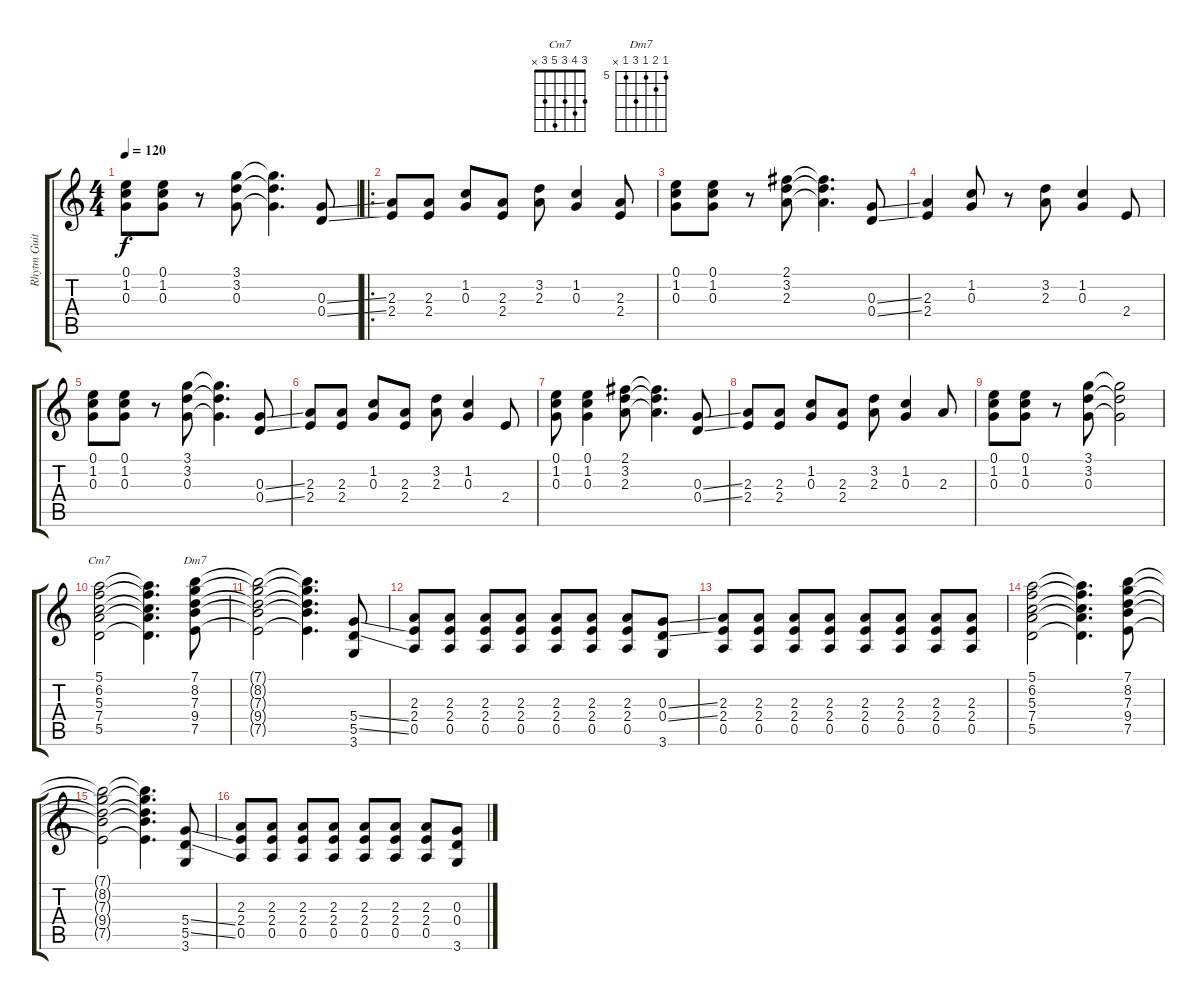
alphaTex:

\track ("Rhytm Guitar 2" "Rhytm Guit") {instrument overdrivenguitar}
\staff {score tabs}
\tuning (E4 B3 G3 D3 A2 E2) {hide}
\chord ("Cm7" 3 4 3 5 3 x)
\chord ("Dm7" 5 6 5 7 5 x) {firstfret 5}
\ts (4 4)
\tempo 120
\clef g2
\ks c
(0.1 1.2 0.3).8{dy f} (0.1 1.2 0.3).8 r.8 (3.1 3.2 0.3).8 (3.1{t} 3.2{t} 0.3{t}).4{d} (0.3{ss} 0.4{ss}).8 |
\ro
(2.3 2.4).8 (2.3 2.4).8 (1.2 0.3).8 (2.3 2.4).8 (3.2 2.3).8 (1.2 0.3).4 (2.3 2.4).8 |
(0.1 1.2 0.3).8 (0.1 1.2 0.3).8 r.8 (2.1 3.2 2.3).8 (2.1{t} 3.2{t} 2.3{t}).4{d} (0.3{ss} 0.4{ss}).8 |
(2.3 2.4).4 (1.2 0.3).8 r.8 (3.2 2.3).8 (1.2 0.3).4 2.4.8 |
(0.1 1.2 0.3).8 (0.1 1.2 0.3).8 r.8 (3.1 3.2 0.3).8 (3.1{t} 3.2{t} 0.3{t}).4{d} (0.3{ss} 0.4{ss}).8 |
(2.3 2.4).8 (2.3 2.4).8 (1.2 0.3).8 (2.3 2.4).8 (3.2 2.3).8 (1.2 0.3).4 2.4.8 |
(0.1 1.2 0.3).8 (0.1 1.2 0.3).4 (2.1 3.2 2.3).8 (2.1{t} 3.2{t} 2.3{t}).4{d} (0.3{ss} 0.4{ss}).8 |
(2.3 2.4).8 (2.3 2.4).8 (1.2 0.3).8 (2.3 2.4).8 (3.2 2.3).8 (1.2 0.3).4 2.3.8 |
(0.1 1.2 0.3).8 (0.1 1.2 0.3).8 r.8 (3.1 3.2 0.3).8 (3.1{t} 3.2{t} 0.3{t}).2 |
(5.1 6.2 5.3 7.4 5.5).2{ch "Cm7"} (5.1{t} 6.2{t} 5.3{t} 7.4{t} 5.5{t}).4{d} (7.1 8.2 7.3 9.4 7.5).8{ch "Dm7"} |
(7.1{t} 8.2{t} 7.3{t} 9.4{t} 7.5{t}).2 (7.1{t} 8.2{t} 7.3{t} 9.4{t} 7.5{t}).4{d} (5.4{ss} 5.5{ss} 3.6).8 |
(2.3 2.4 0.5).8 (2.3 2.4 0.5).8 (2.3 2.4 0.5).8 (2.3 2.4 0.5).8 (2.3 2.4 0.5).8 (2.3 2.4 0.5).8 (2.3 2.4 0.5).8 (0.3{ss} 0.4{ss} 3.6).8 |
(2.3 2.4 0.5).8 (2.3 2.4 0.5).8 (2.3 2.4 0.5).8 (2.3 2.4 0.5).8 (2.3 2.4 0.5).8 (2.3 2.4 0.5).8 (2.3 2.4 0.5).8 (2.3 2.4 0.5).8 |
(5.1 6.2 5.3 7.4 5.5).2 (5.1{t} 6.2{t} 5.3{t} 7.4{t} 5.5{t}).4{d} (7.1 8.2 7.3 9.4 7.5).8 |
(7.1{t} 8.2{t} 7.3{t} 9.4{t} 7.5{t}).2 (7.1{t} 8.2{t} 7.3{t} 9.4{t} 7.5{t}).4{d} (5.4{ss} 5.5{ss} 3.6).8 |
(2.3 2.4 0.5).8 (2.3 2.4 0.5).8 (2.3 2.4 0.5).8 (2.3 2.4 0.5).8 (2.3 2.4 0.5).8 (2.3 2.4 0.5).8 (2.3 2.4 0.5).8 (0.3{ss} 0.4{ss} 3.6).8
